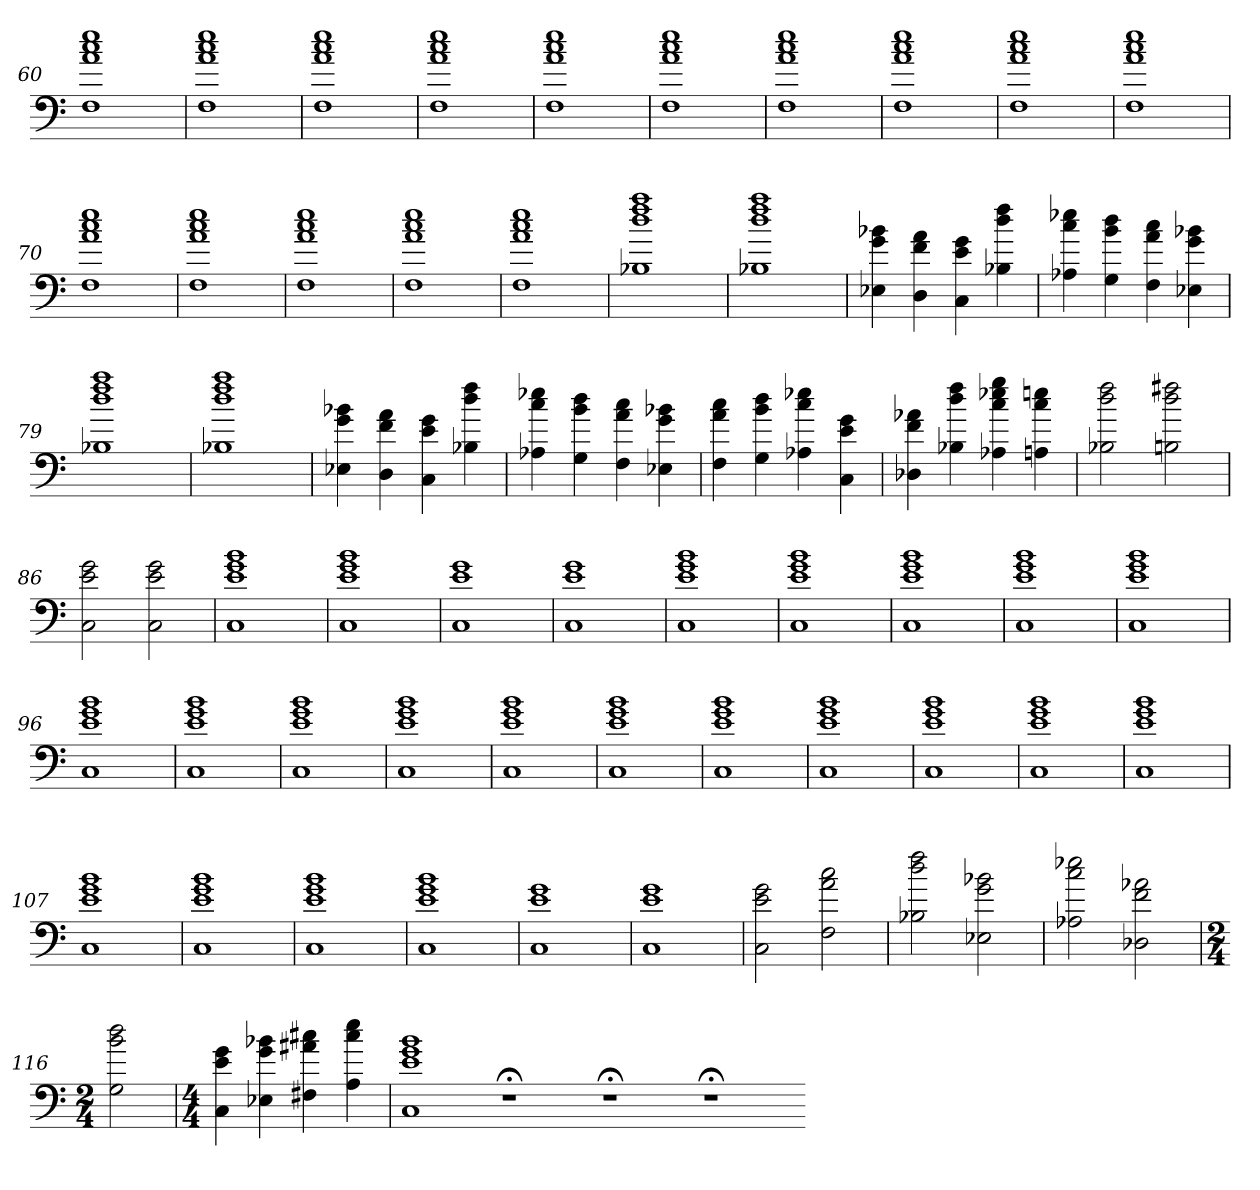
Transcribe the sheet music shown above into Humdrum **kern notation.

**kern
*part1
*staff1
=60
1F 1a 1cc 1ee
=61
1F 1a 1cc 1ee
=62
1F 1a 1cc 1ee
=63
1F 1a 1cc 1ee
=64
1F 1a 1cc 1ee
=65
1F 1a 1cc 1ee
=66
1F 1a 1cc 1ee
=67
1F 1a 1cc 1ee
=68
1F 1a 1cc 1ee
=69
1F 1a 1cc 1ee
=70
1F 1a 1cc 1ee
=71
1F 1a 1cc 1ee
=72
1F 1a 1cc 1ee
=73
1F 1a 1cc 1ee
=74
1F 1a 1cc 1ee
=75
1B-X 1dd 1ff 1aa
=76
1B-X 1dd 1ff 1aa
=77
4E-X 4g 4b-X
4D 4f 4a
4C 4e 4g
4B-X 4dd 4ff
=78
4A-X 4cc 4ee-X
4G 4b 4dd
4F 4a 4cc
4E-X 4g 4b-X
=79
1B-X 1dd 1ff 1aa
=80
1B-X 1dd 1ff 1aa
=81
4E-X 4g 4b-X
4D 4f 4a
4C 4e 4g
4B-X 4dd 4ff
=82
4A-X 4cc 4ee-X
4G 4b 4dd
4F 4a 4cc
4E-X 4g 4b-X
=83
4F 4a 4cc
4G 4b 4dd
4A-X 4cc 4ee-X
4C 4e 4g
=84
4D-X 4f 4a-X
4B-X 4dd 4ff
4A-X 4cc 4ee-X 4gg
4An 4cc 4een
=85
2B-X 2dd 2ff
2Bn 2dd 2ff#X
=86
2C 2e 2g
2C 2e 2g
=87
1C 1e 1g 1b
=88
1C 1e 1g 1b
=89
1C 1e 1g
=90
1C 1e 1g
=91
1C 1e 1g 1b
=92
1C 1e 1g 1b
=93
1C 1e 1g 1b
=94
1C 1e 1g 1b
=95
1C 1e 1g 1b
=96
1C 1e 1g 1b
=97
1C 1e 1g 1b
=98
1C 1e 1g 1b
=99
1C 1e 1g 1b
=100
1C 1e 1g 1b
=101
1C 1e 1g 1b
=102
1C 1e 1g 1b
=103
1C 1e 1g 1b
=104
1C 1e 1g 1b
=105
1C 1e 1g 1b
=106
1C 1e 1g 1b
=107
1C 1e 1g 1b
=108
1C 1e 1g 1b
=109
1C 1e 1g 1b
=110
1C 1e 1g 1b
=111
1C 1e 1g
=112
1C 1e 1g
=113
2C 2e 2g
2F 2a 2cc
=114
2B-X 2dd 2ff
2E-X 2g 2b-X
=115
2A-X 2cc 2ee-X
2D-X 2f 2a-X
=116
*M2/4
2G 2b 2dd
=117
*M4/4
4C 4e 4g
4E-X 4g 4b-X
4F#X 4a#X 4cc#X
4A 4cc# 4ee
=118
1C 1e 1g 1b
1r;<
1r;<
1r;<
=-
*-
